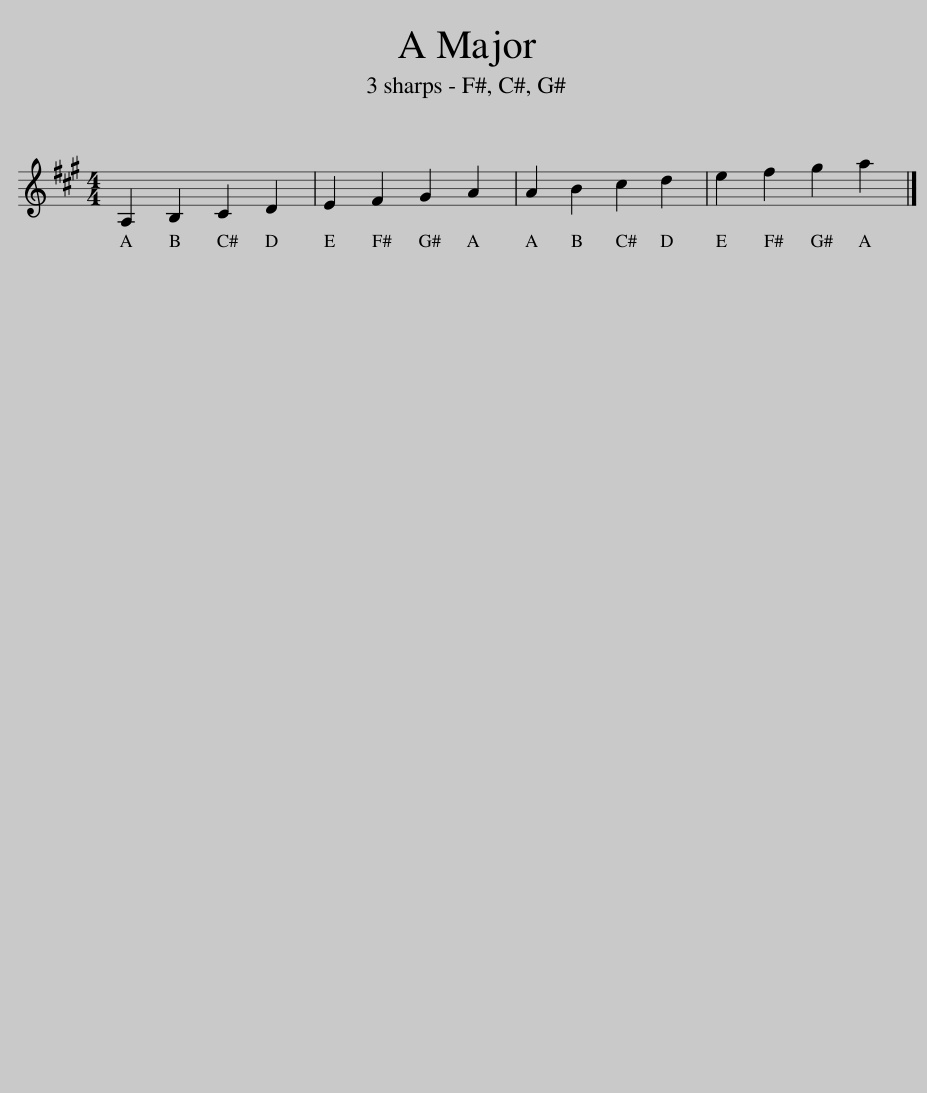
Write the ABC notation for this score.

X:1
L:1/8
M:4/4
I:linebreak $
K:A
V:1 treble
V:1
 A,2 B,2 C2 D2 | E2 F2 G2 A2 | A2 B2 c2 d2 | e2 f2 g2 a2 |] %4
